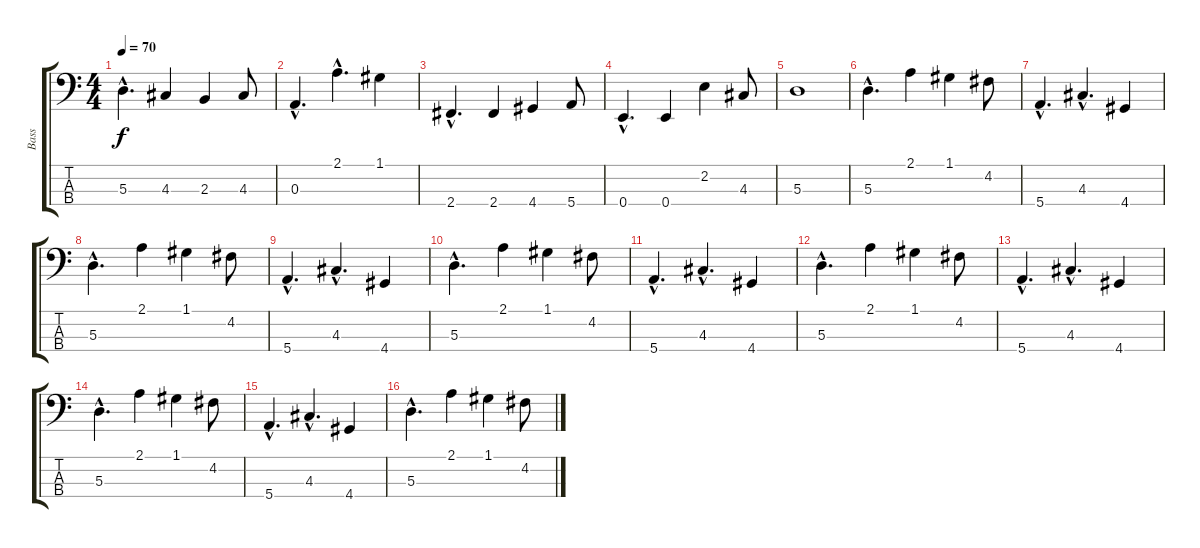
\track ("Bass" "Bass") {instrument electricbassfinger}
\staff {score tabs}
\tuning (G2 D2 A1 E1) {hide}
\ts (4 4)
\tempo 70
\clef f4
\ks c
5.3{hac}.4{d dy f} 4.3.4 2.3.4 4.3.8 |
0.3{hac}.4{d} 2.1{hac}.4{d} 1.1.4 |
2.4{hac}.4{d} 2.4.4 4.4.4 5.4.8 |
0.4{hac}.4{d} 0.4.4 2.2.4 4.3.8 |
5.3.1 |
5.3{hac}.4{d} 2.1.4 1.1.4 4.2.8 |
5.4{hac}.4{d} 4.3{hac}.4{d} 4.4.4 |
5.3{hac}.4{d} 2.1.4 1.1.4 4.2.8 |
5.4{hac}.4{d} 4.3{hac}.4{d} 4.4.4 |
5.3{hac}.4{d} 2.1.4 1.1.4 4.2.8 |
5.4{hac}.4{d} 4.3{hac}.4{d} 4.4.4 |
5.3{hac}.4{d} 2.1.4 1.1.4 4.2.8 |
5.4{hac}.4{d} 4.3{hac}.4{d} 4.4.4 |
5.3{hac}.4{d} 2.1.4 1.1.4 4.2.8 |
5.4{hac}.4{d} 4.3{hac}.4{d} 4.4.4 |
5.3{hac}.4{d} 2.1.4 1.1.4 4.2.8
